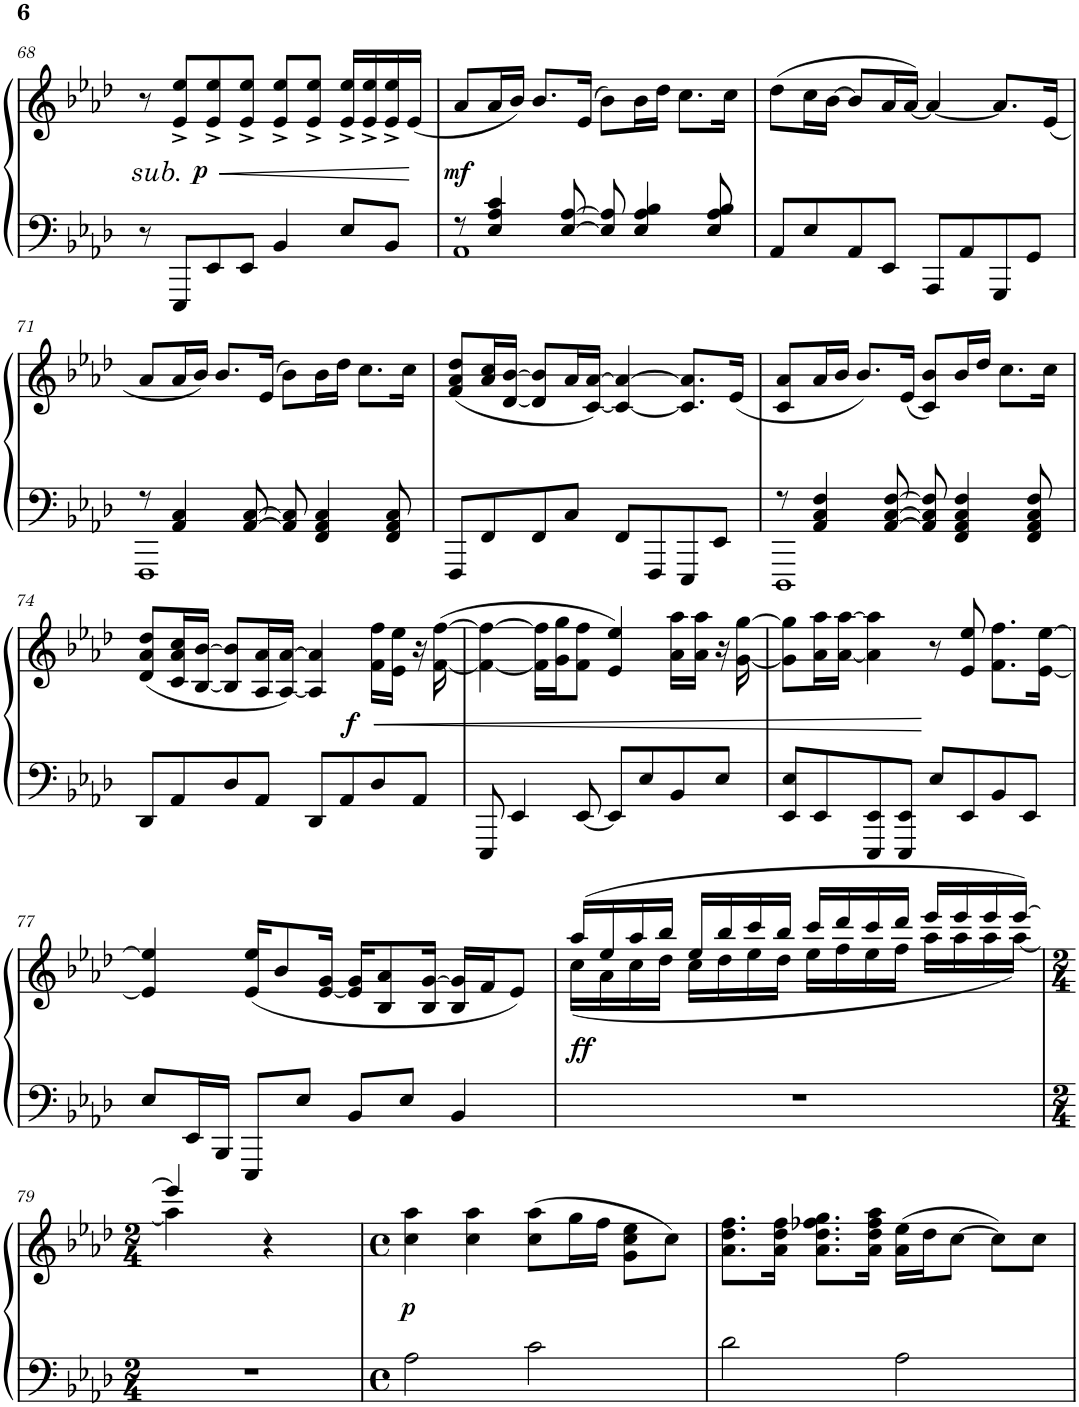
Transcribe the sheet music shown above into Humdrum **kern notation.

**kern	**kern	**dynam
*part1	*part1	*part1
*staff2	*staff1	*staff1/2
*I"Piano	*	*
*I'Pno.	*	*
!!LO:PB:g=z
*clefF4	*clefG2	*
*k[b-e-a-d-]	*k[b-e-a-d-]	*
*M4/4	*M4/4	*
*met(c)	*met(c)	*
=68	=68	=68
!	!LO:TX:b:i:t=sub.	!
8r	8r	.
!	!	!LO:DY:b
8EEE-/L	8e-/^ 8ee-/^L	p
!	!	!LO:HP:b
8EE-/	8e-/^ 8ee-/^	<
8EE-/J	8e-/^ 8ee-/^J	.
4BB-/	8e-/^ 8ee-/^L	.
.	8e-/^ 8ee-/^J	.
8E-/L	16e-/^ 16ee-/^LL	.
.	16e-/^ 16ee-/^	.
8BB-/J	16e-/^ 16ee-/^	.
.	(16e-/JJ	.
.	.	[
=69	=69	=69
*^	*	*
!	!	!	!LO:DY:b
8r	1AA-	8a-/L	mf
4E-/ 4A-/ 4c/	.	16a-/L	.
.	.	16b-/JJ)	.
.	.	8.b-/L	.
[8E-/ [8A-/	.	.	.
.	.	(16e-/Jk	.
8E-/] 8A-/]	.	8b-\L)	.
4E-/ 4A-/ 4B-/	.	16b-\L	.
.	.	16dd-\JJ	.
.	.	8.cc\L	.
8E-/ 8A-/ 8B-/	.	.	.
.	.	16cc\Jk	.
*v	*v	*	*
=70	=70	=70
8AA-/L	(8dd-\L	.
8E-/	16cc\L	.
.	[16b-\JJ	.
8AA-/	8b-/L]	.
8EE-/J	16a-/L	.
.	[16a-/JJ)	.
8AAA-/L	4a-/_	.
8AA-/	.	.
8GGG/	8.a-/L]	.
8GG/J	.	.
.	(16e-/Jk	.
!!LO:LB:g=z
=71	=71	=71
*^	*	*
8r	1FFF	8a-/L	.
4AA-/ 4C/	.	16a-/L	.
.	.	16b-/JJ)	.
.	.	8.b-/L	.
[8AA-/ [8C/	.	.	.
.	.	(16e-/Jk	.
8AA-/] 8C/]	.	8b-\L)	.
4FF/ 4AA-/ 4C/	.	16b-\L	.
.	.	16dd-\JJ	.
.	.	8.cc\L	.
8FF/ 8AA-/ 8C/	.	.	.
.	.	16cc\Jk	.
*v	*v	*	*
=72	=72	=72
8FFF/L	(8f/ 8a-/ 8dd-/L	.
8FF/	16a-/ 16cc/L	.
.	[16d-/ [16b-/JJ	.
8FF/	8d-/] 8b-/]L	.
8C/J	16a-/L	.
.	[16c/ [16a-/JJ)	.
8FF/L	4c/_ 4a-/_	.
8FFF/	.	.
8EEE-/	8.c/] 8.a-/]L	.
8EE-/J	.	.
.	(16e-/Jk	.
=73	=73	=73
*^	*	*
8r	1DDD-	8c/ 8a-/L	.
4AA-/ 4C/ 4F/	.	16a-/L	.
.	.	16b-/JJ	.
.	.	8.b-/L)	.
[8AA-/ [8C/ [8F/	.	.	.
.	.	(16e-/Jk	.
8AA-/] 8C/] 8F/]	.	8c/ 8b-/L)	.
4FF/ 4AA-/ 4C/ 4F/	.	16b-/L	.
.	.	16dd-/JJ	.
.	.	8.cc\L	.
8FF/ 8AA-/ 8C/ 8F/	.	.	.
.	.	16cc\Jk	.
*v	*v	*	*
!!LO:LB:g=z
=74	=74	=74
8DD-/L	(8d-/ 8a-/ 8dd-/L	.
8AA-/	16c/ 16a-/ 16cc/L	.
.	[16B-/ [16b-/JJ	.
8D-/	8B-/] 8b-/]L	.
8AA-/J	16A-/ 16a-/L	.
.	[16A-/ [16a-/JJ)	.
8DD-/L	4A-/] 4a-/]	.
8AA-/	.	.
!	!	!LO:HP:b
!	!	!LO:DY:n=1:b
8D-/	16f\ 16ff\LL	< f
.	16e-\ 16ee-\JJ	.
8AA-/J	16r	.
.	([16f\ [16ff\	.
=75	=75	=75
8EEE-/	4f\_ 4ff\_	.
4EE-/	.	.
.	16f\] 16ff\]LL	.
.	16g\ 16gg\J	.
[8EE-/	8f\ 8ff\J	.
8EE-/L]	4e-/ 4ee-/)	.
8E-/	.	.
8BB-/	16a-\ 16aa-\LL	.
.	16a-\ 16aa-\JJ	.
8E-/J	16r	.
.	[16g\ [16gg\	.
=76	=76	=76
8EE-/ 8E-/L	8g\] 8gg\]L	.
8EE-/	16a-\ 16aa-\L	.
.	[16a-\ [16aa-\JJ	.
8EEE-/ 8EE-/	4a-\] 4aa-\]	.
8EEE-/ 8EE-/J	.	.
8E-/L	8r	[
8EE-/	8e-/ 8ee-/	.
8BB-/	8.f\ 8.ff\L	.
8EE-/J	.	.
.	[16e-\ [16ee-\Jk	.
!!LO:LB:g=z
=77	=77	=77
8E-/L	4e-/] 4ee-/]	.
16EE-/L	.	.
16BBB-/JJ	.	.
8EEE-/L	(16e-/ 16ee-/KL	.
.	8b-/	.
8E-/J	.	.
.	[16e-/ 16g/Jk	.
8BB-/L	16e-/] 16g/KL	.
.	8B-/ 8a-/	.
8E-/J	.	.
.	16B-/ [16g/Jk	.
4BB-/	16B-/ 16g/]LL	.
.	16f/J	.
.	8e-/J)	.
=78	=78	=78
*	*^	*
!	!	!	!LO:DY:b
1r	(16aa-/LL	(16cc\LL	ff
.	16ee-/	16a-\	.
.	16aa-/	16cc\	.
.	16bb-/JJ	16dd-\JJ	.
.	16ee-/LL	16cc\LL	.
.	16bb-/	16dd-\	.
.	16ccc/	16ee-\	.
.	16bb-/JJ	16dd-\JJ	.
.	16ccc/LL	16ee-\LL	.
.	16ddd-/	16ff\	.
.	16ccc/	16ee-\	.
.	16ddd-/JJ	16ff\JJ	.
.	16eee-/LL	16aa-\LL	.
.	16eee-/	16aa-\	.
.	16eee-/	16aa-\	.
.	[16eee-/JJ)	[16aa-\JJ)	.
!!LO:LB:g=z	!!
=79	=79	=79	=79
*M2/4	*M2/4	*	*
2r	4eee-/]	4aa-\]	.
.	4r	4ryy	.
*	*v	*v	*
=80	=80	=80
*M4/4	*M4/4	*
*met(c)	*met(c)	*
*	*^	*
!	!	!	!LO:DY:b
*	*v	*v	*
2A-\	4cc\ 4aa-\	p
.	4cc\ 4aa-\	.
2c\	(8cc\ 8aa-\L	.
.	16gg\L	.
.	16ff\JJ	.
.	8g\ 8cc\ 8ee-\L	.
.	8cc\J)	.
=81	=81	=81
2d-\	8.a-\ 8.dd-\ 8.ff\L	.
.	16a-\ 16dd-\ 16ff\Jk	.
.	8.a-\ 8.dd-\ 8.ff-X\ 8.gg\L	.
.	16a-\ 16dd-\ 16ff-\ 16aa-\Jk	.
2A-\	(16a-\ 16ee-\LL	.
.	16dd-\J	.
.	[8cc\J	.
.	8cc\L])	.
.	8cc\J	.
=	=	=
*-	*-	*-
